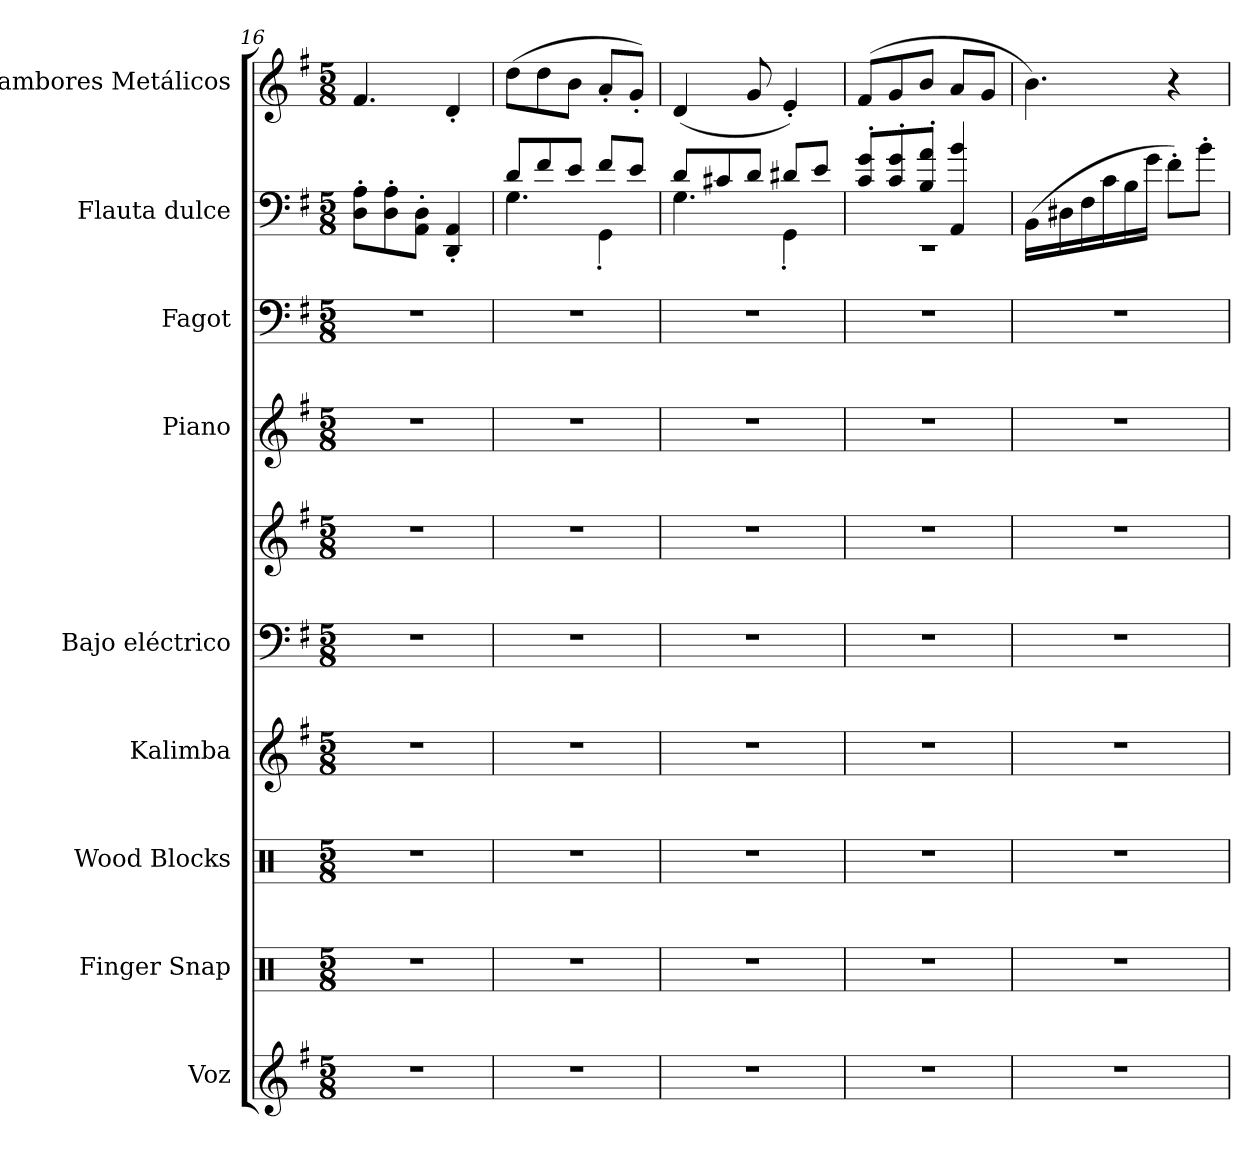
**kern	**kern	**kern	**kern	**kern	**kern	**kern	**kern	**kern	**kern
*part9	*part8	*part7	*part6	*part5	*part5	*part4	*part3	*part2	*part1
*staff10	*staff9	*staff8	*staff7	*staff6	*staff5	*staff4	*staff3	*staff2	*staff1
*I"Voz	*I"Finger Snap	*I"Wood Blocks	*I"Kalimba	*I"Bajo eléctrico	*	*I"Piano	*I"Fagot	*I"Flauta dulce	*I"Tambores Metálicos
*	*	*I'Wd Bl	*I'Kal	*	*	*I'Pno	*	*	*
*clefG2	*clefX	*clefX	*clefG2	*clefF4	*clefG2	*clefG2	*clefF4	*clefF4	*clefG2
*	*	*	*	*ITrd7c12	*ITrd7c12	*	*	*	*
*k[f#]	*k[]	*k[]	*k[f#]	*k[f#]	*k[f#]	*k[f#]	*k[f#]	*k[f#]	*k[f#]
*M5/8	*M5/8	*M5/8	*M5/8	*M5/8	*M5/8	*M5/8	*M5/8	*M5/8	*M5/8
=16	=16	=16	=16	=16	=16	=16	=16	=16	=16
8%5r	8%5r	8%5r	8%5r	8%5r	8%5r	8%5r	8%5r	8D\' 8A\'L	4.f#/
.	.	.	.	.	.	.	.	8D\' 8A\'	.
.	.	.	.	.	.	.	.	8AA\' 8D\'J	.
.	.	.	.	.	.	.	.	4DD/' 4AA/'	4d'>/
=17	=17	=17	=17	=17	=17	=17	=17	=17	=17
*	*	*	*	*	*	*	*	*^	*
8%5r	8%5r	8%5r	8%5r	8%5r	8%5r	8%5r	8%5r	8d/L	4.G\	(>8dd\L
.	.	.	.	.	.	.	.	8f#/	.	8dd\
.	.	.	.	.	.	.	.	8e/J	.	8b\J
.	.	.	.	.	.	.	.	8f#/L	4GG'\	8a'>/L
.	.	.	.	.	.	.	.	8e/J	.	8g'>/J)
=18	=18	=18	=18	=18	=18	=18	=18	=18	=18	=18
8%5r	8%5r	8%5r	8%5r	8%5r	8%5r	8%5r	8%5r	8d/L	4.G\	(<4d/
.	.	.	.	.	.	.	.	8c#X/	.	.
.	.	.	.	.	.	.	.	8d/J	.	8g/
.	.	.	.	.	.	.	.	8d#X/L	4GG'\	4e'>/)
.	.	.	.	.	.	.	.	8e/J	.	.
!!LO:LB:g=z
=19	=19	=19	=19	=19	=19	=19	=19	=19	=19	=19
8%5r	8%5r	8%5r	8%5r	8%5r	8%5r	8%5r	8%5r	8c/' 8g/'L	8%5r	(>8f#/L
.	.	.	.	.	.	.	.	8c/' 8g/'	.	8g/
.	.	.	.	.	.	.	.	8B/' 8a/'J	.	8b/J
.	.	.	.	.	.	.	.	4AA/ 4b/	.	8a/L
.	.	.	.	.	.	.	.	.	.	8g/J
*	*	*	*	*	*	*	*	*v	*v	*
=20	=20	=20	=20	=20	=20	=20	=20	=20	=20
8%5r	8%5r	8%5r	8%5r	8%5r	8%5r	8%5r	8%5r	(>16BB\LL	4.b\)
.	.	.	.	.	.	.	.	16D#X\	.
.	.	.	.	.	.	.	.	16F#\	.
.	.	.	.	.	.	.	.	16c\	.
.	.	.	.	.	.	.	.	16B\	.
.	.	.	.	.	.	.	.	16g\JJ	.
.	.	.	.	.	.	.	.	8f#'\L)	4r
.	.	.	.	.	.	.	.	8b'\J	.
=	=	=	=	=	=	=	=	=	=
*-	*-	*-	*-	*-	*-	*-	*-	*-	*-
